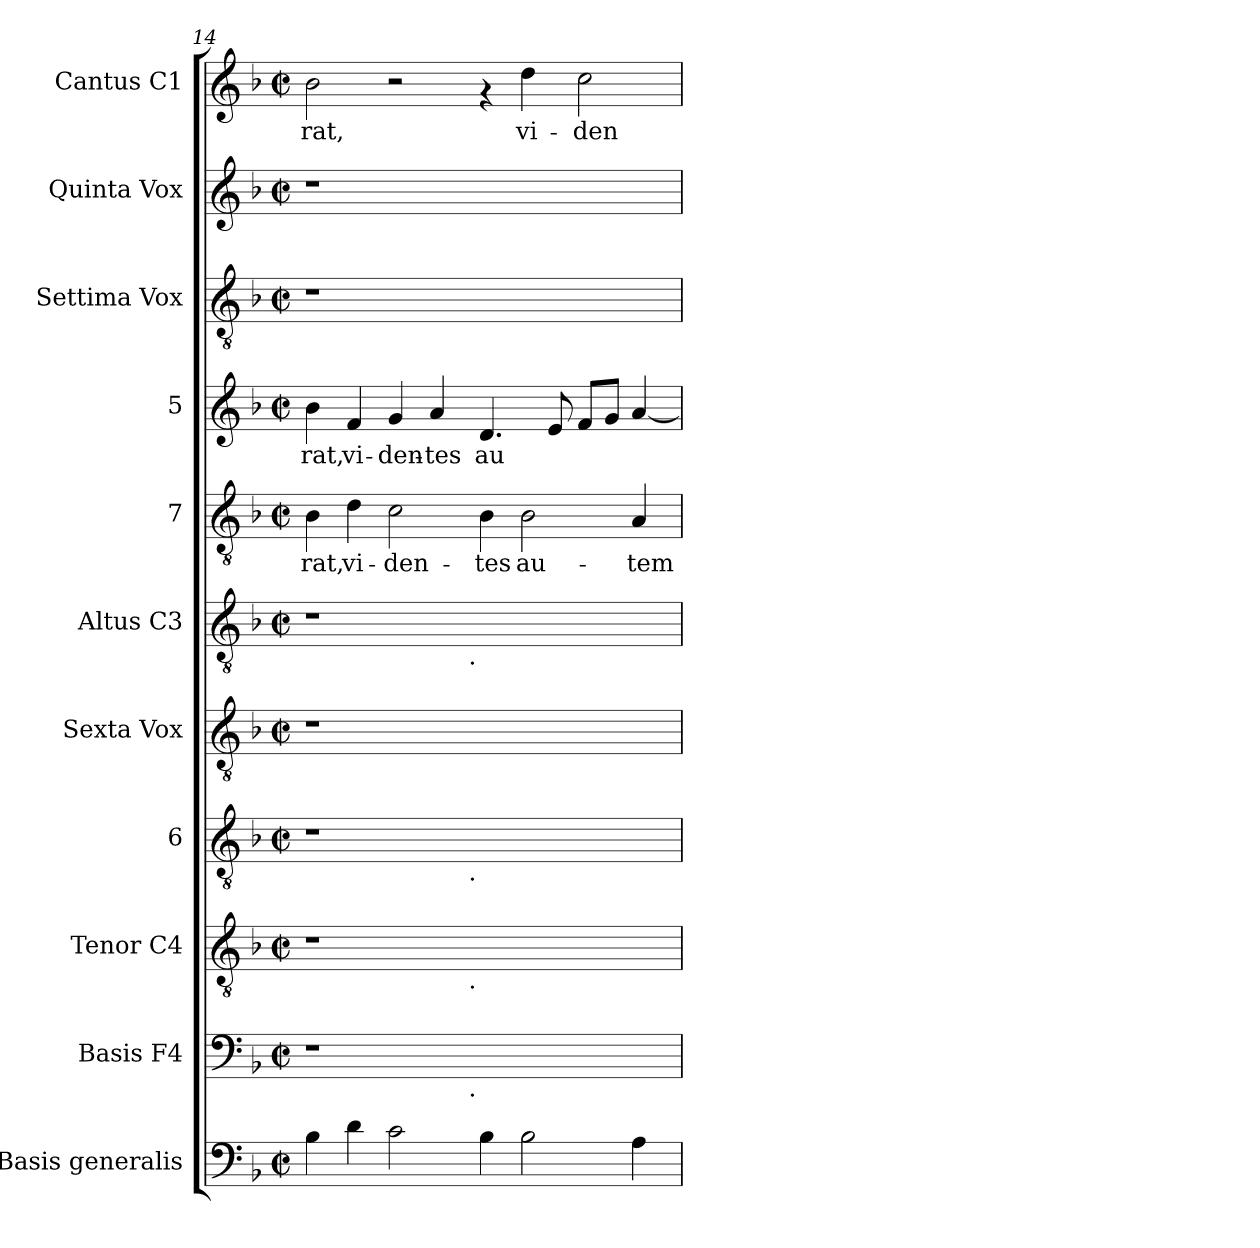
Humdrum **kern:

**kern	**text	**kern	**kern	**kern	**kern	**kern	**kern	**text	**kern	**text	**kern	**kern	**kern	**text
*part11	*part11	*part10	*part9	*part8	*part7	*part6	*part5	*part5	*part4	*part4	*part3	*part2	*part1	*part1
*staff11	*staff11	*staff10	*staff9	*staff8	*staff7	*staff6	*staff5	*staff5	*staff4	*staff4	*staff3	*staff2	*staff1	*staff1
*I"Basis  generalis	*	*I"Basis  F4	*I"Tenor  C4	*I"6	*I"Sexta  Vox	*I"Altus  C3	*I"7	*	*I"5	*	*I"Settima  Vox	*I"Quinta  Vox	*I"Cantus  C1	*
*	*	*I'B	*I'T	*	*	*I'A	*	*	*	*	*	*	*I'C	*
*clefF4	*	*clefF4	*clefGv2	*clefGv2	*clefGv2	*clefGv2	*clefGv2	*	*clefG2	*	*clefGv2	*clefG2	*clefG2	*
*k[b-]	*	*k[b-]	*k[b-]	*k[b-]	*k[b-]	*k[b-]	*k[b-]	*	*k[b-]	*	*k[b-]	*k[b-]	*k[b-]	*
*F:	*	*F:	*F:	*F:	*F:	*F:	*F:	*	*F:	*	*F:	*F:	*F:	*
*M2/2	*	*M2/2	*M2/2	*M2/2	*M2/2	*M2/2	*M2/2	*	*M2/2	*	*M2/2	*M2/2	*M2/2	*
*met(c|)	*	*met(c|)	*met(c|)	*met(c|)	*met(c|)	*met(c|)	*met(c|)	*	*met(c|)	*	*met(c|)	*met(c|)	*met(c|)	*
=14	=14	=14	=14	=14	=14	=14	=14	=14	=14	=14	=14	=14	=14	=14
!	!LO:LY:a:cj	!	!	!	!	!	!	!LO:LY:b:cj	!	!LO:LY:b:cj	!	!	!	!LO:LY:b:cj
*	*	*^	*^	*^	*	*^	*	*	*	*	*	*	*	*
4B-\	.	1r	2ryy	1r	2ryy	1r	2ryy	1r	1r	2ryy	4B-\	-rat,	4b-\	-rat,	1r	1r	2b-\	-rat,
!	!LO:LY:a:cj	!	!	!	!	!	!	!	!	!	!	!LO:LY:b:cj	!	!LO:LY:b:cj	!	!	!	!
4d\	.	.	.	.	.	.	.	.	.	.	4d\	vi-	4f/	vi-	.	.	.	.
!	!LO:LY:a:cj	!	!	!	!	!	!	!	!	!	!	!LO:LY:b:cj	!	!LO:LY:b:cj	!	!	!	!
2c\	.	.	4...ryy	.	4...ryy	.	4...ryy	.	.	4...ryy	2c\	-den-	4g/	-den-	.	.	2r	.
!	!	!	!	!	!	!	!	!	!	!	!	!	!	!LO:LY:b:cj	!	!	!	!
.	.	.	.	.	.	.	.	.	.	.	.	.	4a/	-tes	.	.	.	.
!	!	!	!	!	!	!	!	!	!	!LO:TX:b:t=.	!	!	!	!	!	!	!	!
!	!	!	!	!	!	!	!LO:TX:b:t=.	!	!	!	!	!	!	!	!	!	!	!
!	!	!	!	!	!LO:TX:b:t=.	!	!	!	!	!	!	!	!	!	!	!	!	!
!	!	!	!LO:TX:b:t=.	!	!	!	!	!	!	!	!	!	!	!	!	!	!	!
.	.	.	1ryy	.	1ryy	.	1ryy	.	.	1ryy	.	.	.	.	.	.	.	.
!	!LO:LY:a:cj	!	!	!	!	!	!	!	!	!	!	!LO:LY:b:cj	!	!LO:LY:b:cj	!	!	!	!
4B-\	.	1ryy	.	1ryy	.	1ryy	.	1ryy	1ryy	.	4B-\	-tes	4.d/	au-	1ryy	1ryy	4rf	.
!	!LO:LY:a:cj	!	!	!	!	!	!	!	!	!	!	!LO:LY:b:cj	!	!	!	!	!	!LO:LY:b:cj
2B-\	.	.	.	.	.	.	.	.	.	.	2B-\	au-	.	.	.	.	4dd\	vi-
!	!	!	!	!	!	!	!	!	!	!	!	!	!	!LO:LY:b:cj	!	!	!	!
.	.	.	.	.	.	.	.	.	.	.	.	.	8e/	--	.	.	.	.
!	!	!	!	!	!	!	!	!	!	!	!	!	!	!LO:LY:b:cj	!	!	!	!LO:LY:b:cj
.	.	.	.	.	.	.	.	.	.	.	.	.	8f/L	--	.	.	2cc\	-den-
!	!	!	!	!	!	!	!	!	!	!	!	!	!	!LO:LY:b:cj	!	!	!	!
.	.	.	.	.	.	.	.	.	.	.	.	.	8g/J	--	.	.	.	.
!	!LO:LY:a:cj	!	!	!	!	!	!	!	!	!	!	!LO:LY:b:cj	!	!LO:LY:b:cj	!	!	!	!
4A\	.	.	.	.	.	.	.	.	.	.	4A/	-tem	[<4a/	--	.	.	.	.
.	.	.	32ryy	.	32ryy	.	32ryy	.	.	32ryy	.	.	.	.	.	.	.	.
*	*	*v	*v	*	*	*v	*v	*	*v	*v	*	*	*	*	*	*	*	*
*	*	*	*v	*v	*	*	*	*	*	*	*	*	*	*	*
=	=	=	=	=	=	=	=	=	=	=	=	=	=	=
*-	*-	*-	*-	*-	*-	*-	*-	*-	*-	*-	*-	*-	*-	*-
